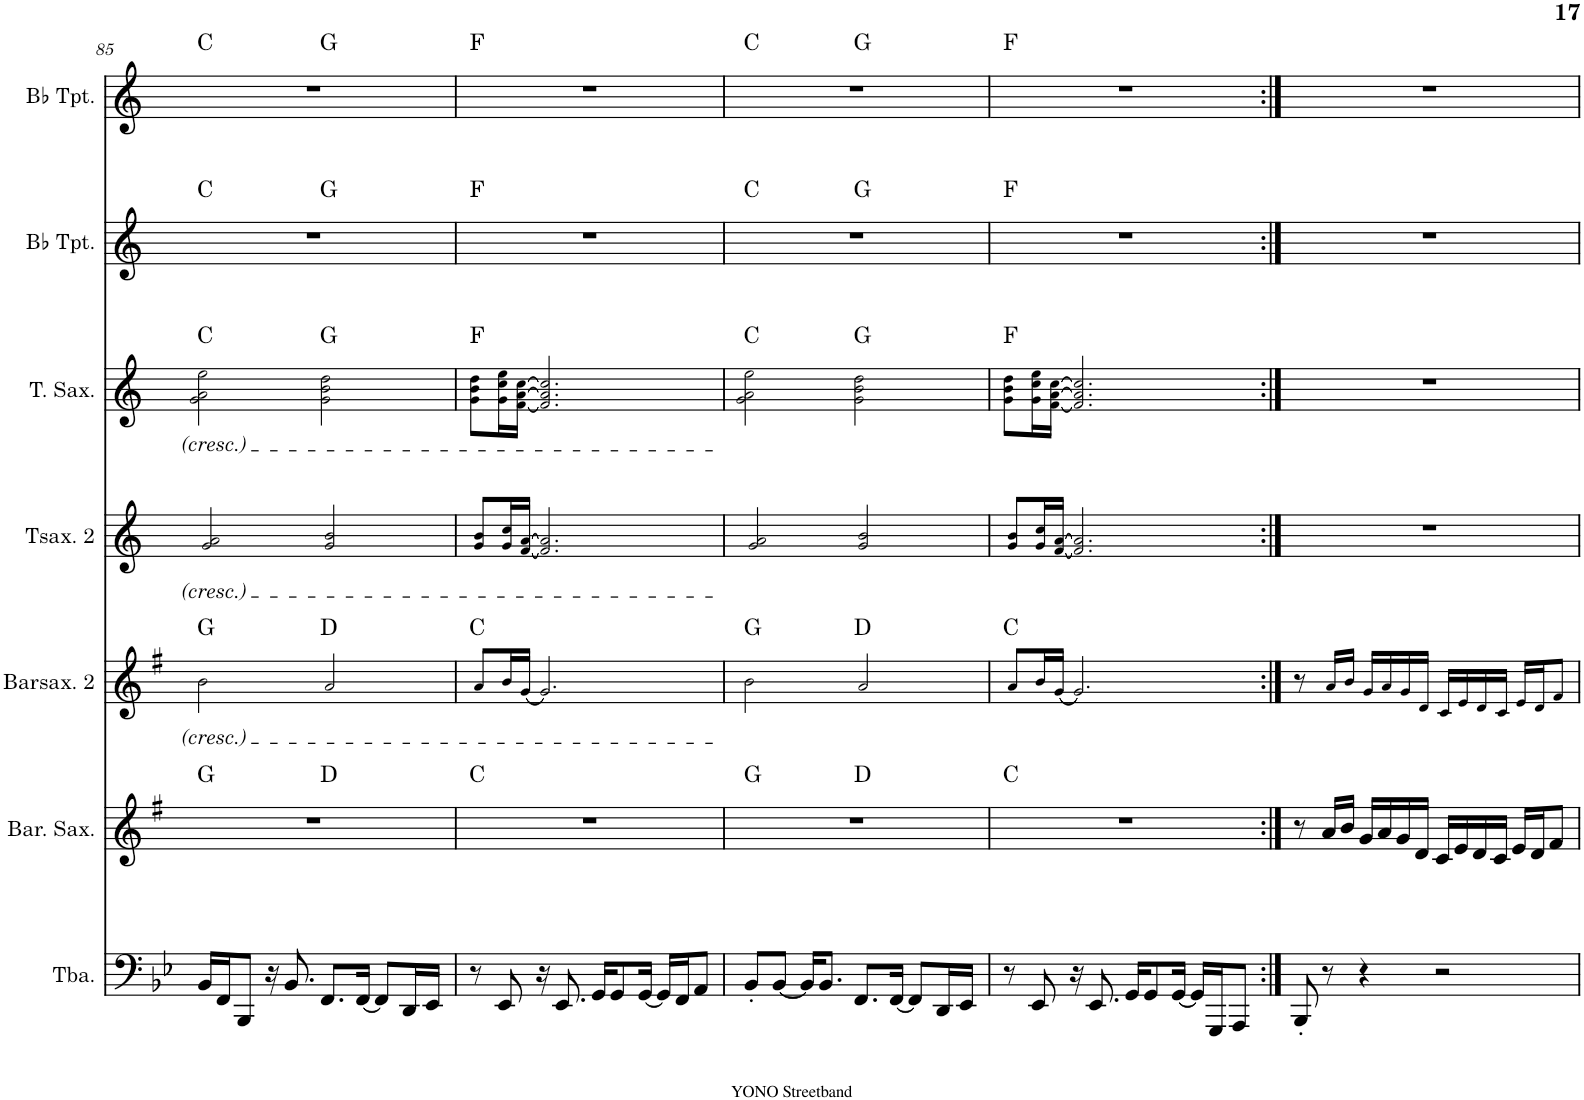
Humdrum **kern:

**kern	**kern	**harte	**kern	**harte	**kern	**kern	**harte	**kern	**kern	**harte
*part7	*part6	*part6	*part5	*part5	*part4	*part3	*part3	*part2	*part1	*part1
*staff7	*staff6	*	*staff5	*	*staff4	*staff3	*	*staff2	*staff1	*
*I"Tuba	*I"Baritone Saxophone	*	*I"Baritonsaxophon 2	*	*I"Tenorsaxophon 2	*I"Tenor Saxophone	*	*I"Bb Trumpet	*I"Bb Trumpet	*
*I'Tba.	*I'Bar. Sax.	*	*I'Barsax. 2	*	*I'Tsax. 2	*I'T. Sax.	*	*I'Bb Tpt.	*I'Bb Tpt.	*
!!LO:PB:g=z
*clefF4	*clefG2	*	*clefG2	*	*clefG2	*clefG2	*	*clefG2	*clefG2	*
*	*Trd12c21	*	*Trd12c21	*	*Trd8c14	*Trd8c14	*	*Trd1c2	*Trd1c2	*
*k[b-e-]	*k[f#]	*	*k[f#]	*	*k[]	*k[]	*	*k[]	*k[]	*
*M4/4	*M4/4	*	*M4/4	*	*M4/4	*M4/4	*	*M4/4	*M4/4	*
=85	=85	=85	=85	=85	=85	=85	=85	=85	=85	=85
*	*^	*	*	*	*	*	*	*	*^	*
16BB-/LL	1r	2ryy	G:maj	2b!\	G:maj	2g!/ 2a!/	2g!\ 2a!\ 2ee!\	C:maj	1r	1r	2ryy	C:maj
16FF/J	.	.	.	.	.	.	.	.	.	.	.	.
8BBB-/J	.	.	.	.	.	.	.	.	.	.	.	.
16r	.	.	.	.	.	.	.	.	.	.	.	.
8.BB-/	.	.	.	.	.	.	.	.	.	.	.	.
8.FF/L	.	2ryy	D:maj	2a!/	D:maj	2g!/ 2b!/	2g!\ 2b!\ 2dd!\	G:maj	.	.	2ryy	G:maj
[16FF/Jk	.	.	.	.	.	.	.	.	.	.	.	.
8FF/L]	.	.	.	.	.	.	.	.	.	.	.	.
16DD/L	.	.	.	.	.	.	.	.	.	.	.	.
16EE-/JJ	.	.	.	.	.	.	.	.	.	.	.	.
*	*v	*v	*	*	*	*	*	*	*	*v	*v	*
=86	=86	=86	=86	=86	=86	=86	=86	=86	=86	=86
8r	1r	C:maj	8a!/L	C:maj	8g!/ 8b!/L	8g!\ 8b!\ 8dd!\L	F:maj	1r	1r	F:maj
8EE-/	.	.	16b!/L	.	16g!/ 16cc!/L	16g!\ 16cc!\ 16ee!\L	.	.	.	.
.	.	.	[16g!/JJ	.	[16f!/ [16a!/JJ	[16f!\ [16a!\ [16cc!\JJ	.	.	.	.
16r	.	.	2.g!/]	.	2.f!/] 2.a!/]	2.f!/] 2.a!/] 2.cc!/]	.	.	.	.
8.EE-/	.	.	.	.	.	.	.	.	.	.
16GG/KL	.	.	.	.	.	.	.	.	.	.
8GG/	.	.	.	.	.	.	.	.	.	.
[16GG/Jk	.	.	.	.	.	.	.	.	.	.
16GG/LL]	.	.	.	.	.	.	.	.	.	.
16FF/J	.	.	.	.	.	.	.	.	.	.
8AA/J	.	.	.	.	.	.	.	.	.	.
=87	=87	=87	=87	=87	=87	=87	=87	=87	=87	=87
*	*^	*	*	*	*	*	*	*	*^	*
8BB-'/L	1r	2ryy	G:maj	2b!\	G:maj	2g!/ 2a!/	2g!\ 2a!\ 2ee!\	C:maj	1r	1r	2ryy	C:maj
[8BB-/J	.	.	.	.	.	.	.	.	.	.	.	.
16BB-/KL]	.	.	.	.	.	.	.	.	.	.	.	.
8.BB-/J	.	.	.	.	.	.	.	.	.	.	.	.
8.FF/L	.	2ryy	D:maj	2a!/	D:maj	2g!/ 2b!/	2g!\ 2b!\ 2dd!\	G:maj	.	.	2ryy	G:maj
[16FF/Jk	.	.	.	.	.	.	.	.	.	.	.	.
8FF/L]	.	.	.	.	.	.	.	.	.	.	.	.
16DD/L	.	.	.	.	.	.	.	.	.	.	.	.
16EE-/JJ	.	.	.	.	.	.	.	.	.	.	.	.
*	*v	*v	*	*	*	*	*	*	*	*v	*v	*
=88	=88	=88	=88	=88	=88	=88	=88	=88	=88	=88
8r	1r	C:maj	8a!/L	C:maj	8g!/ 8b!/L	8g!\ 8b!\ 8dd!\L	F:maj	1r	1r	F:maj
8EE-/	.	.	16b!/L	.	16g!/ 16cc!/L	16g!\ 16cc!\ 16ee!\L	.	.	.	.
.	.	.	[16g!/JJ	.	[16f!/ [16a!/JJ	[16f!\ [16a!\ [16cc!\JJ	.	.	.	.
16r	.	.	2.g!/]	.	2.f!/] 2.a!/]	2.f!/] 2.a!/] 2.cc!/]	.	.	.	.
8.EE-/	.	.	.	.	.	.	.	.	.	.
16GG/KL	.	.	.	.	.	.	.	.	.	.
8GG/	.	.	.	.	.	.	.	.	.	.
[16GG/Jk	.	.	.	.	.	.	.	.	.	.
16GG/LL]	.	.	.	.	.	.	.	.	.	.
16GGG/J	.	.	.	.	.	.	.	.	.	.
8AAA/J	.	.	.	.	.	.	.	.	.	.
=89:|!	=89:|!	=89:|!	=89:|!	=89:|!	=89:|!	=89:|!	=89:|!	=89:|!	=89:|!	=89:|!
8BBB-'/	8r	.	8r	.	1r	1r	.	1r	1r	.
8r	16a/LL	.	16a!/LL	.	.	.	.	.	.	.
.	16b/JJ	.	16b!/JJ	.	.	.	.	.	.	.
4r	16g/LL	.	16g!/LL	.	.	.	.	.	.	.
.	16a/	.	16a!/	.	.	.	.	.	.	.
.	16g/	.	16g!/	.	.	.	.	.	.	.
.	16d/JJ	.	16d!/JJ	.	.	.	.	.	.	.
2r	16c/LL	.	16c!/LL	.	.	.	.	.	.	.
.	16e/	.	16e!/	.	.	.	.	.	.	.
.	16d/	.	16d!/	.	.	.	.	.	.	.
.	16c/JJ	.	16c!/JJ	.	.	.	.	.	.	.
.	16e/LL	.	16e!/LL	.	.	.	.	.	.	.
.	16d/J	.	16d!/J	.	.	.	.	.	.	.
.	8f#/J	.	8f#!/J	.	.	.	.	.	.	.
=	=	=	=	=	=	=	=	=	=	=
*-	*-	*-	*-	*-	*-	*-	*-	*-	*-	*-
